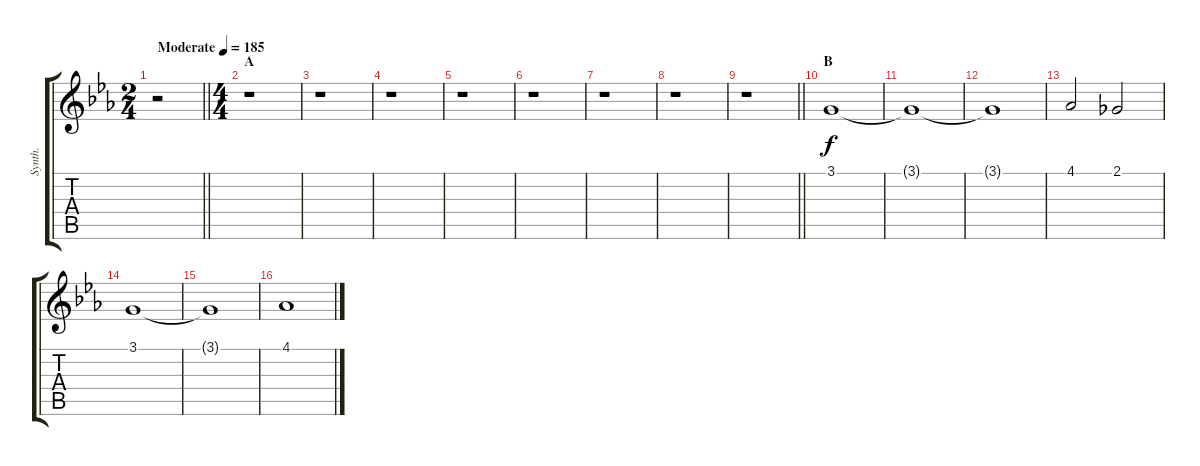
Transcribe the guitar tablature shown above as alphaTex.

\track ("Synth." "Synth.") {instrument lead2sawtooth}
\staff {score tabs}
\tuning (E4 B3 G3 D3 A2 E2) {hide}
\ts (2 4)
\tempo (185 "Moderate")
\clef g2
\barLineRight lightlight
\ks eb
r.2{dy f instrument lead2sawtooth} |
\ts (4 4)
\section ("" "A")
r.1 |
r.1 |
r.1 |
r.1 |
r.1 |
r.1 |
r.1 |
\barLineRight lightlight
r.1 |
\section ("" "B")
3.1.1 |
3.1{t}.1 |
3.1{t}.1 |
4.1.2 2.1.2 |
3.1.1 |
3.1{t}.1 |
4.1.1
